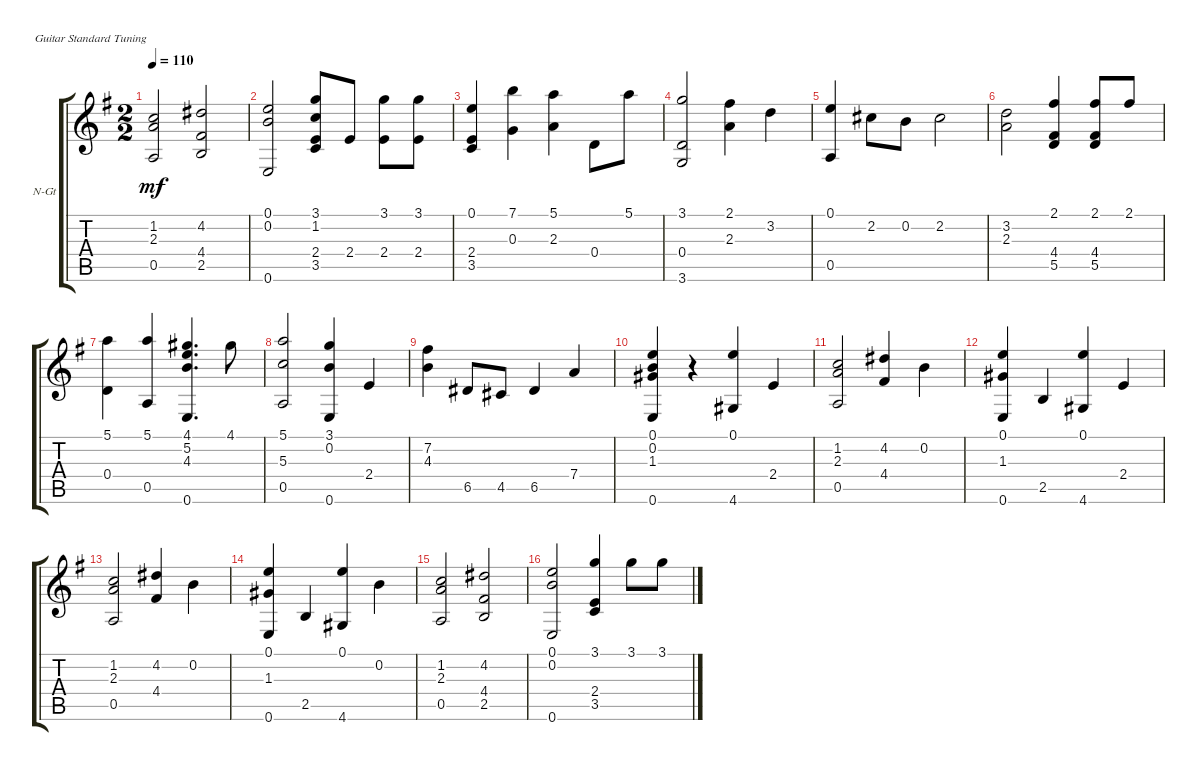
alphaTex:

\defaultSystemsLayout 4
\bracketExtendMode groupsimilarinstruments
\firstSystemTrackNameOrientation horizontal
\otherSystemsTrackNameOrientation horizontal
\track ("Nylon Guitar" "N-Gt") {instrument acousticguitarnylon}
\staff {score tabs}
\tuning (E4 B3 G3 D3 A2 E2)
\ts (2 2)
\tempo 110
\clef g2
\ks g
(0.5 2.3 1.2).2{dy mf} (2.5 4.4 4.2).2 |
(0.6 0.2 0.1).2 (3.5 2.4 1.2 3.1).8 2.4.8 (2.4 3.1).8 (2.4 3.1).8 |
(3.5 2.4 0.1).4 (7.1 0.3).4 (2.3 5.1).4 0.4.8 5.1.8 |
(3.6 3.1 0.4).2 (2.3 2.1).4 3.2.4 |
(0.5 0.1).4 2.2.8 0.2.8 2.2.2 |
(2.3 3.2).2 (4.4 5.5 2.1).4 (4.4 5.5 2.1).8 2.1.8 |
(0.4 5.1).4 (0.5 5.1).4 (0.6 4.3 5.2 4.1).4{d} 4.1.8 |
(0.5 5.3 5.1).2 (0.6 3.1 0.2).4 2.4.4 |
(7.2 4.3).4 6.5.8 4.5.8 6.5.4 7.4.4 |
(0.6 1.3 0.2 0.1).4 r.4 (4.6 0.1).4 2.4.4 |
(0.5 2.3 1.2).2 (4.4 4.2).4 0.2.4 |
(0.6 1.3 0.1).4 2.5.4 (4.6 0.1).4 2.4.4 |
(0.5 2.3 1.2).2 (4.4 4.2).4 0.2.4 |
(0.6 0.1 1.3).4 2.5.4 (4.6 0.1).4 0.2.4 |
(0.5 2.3 1.2).2 (2.5 4.4 4.2).2 |
(0.6 0.2 0.1).2 (3.5 2.4 3.1).4 3.1.8 3.1.8
